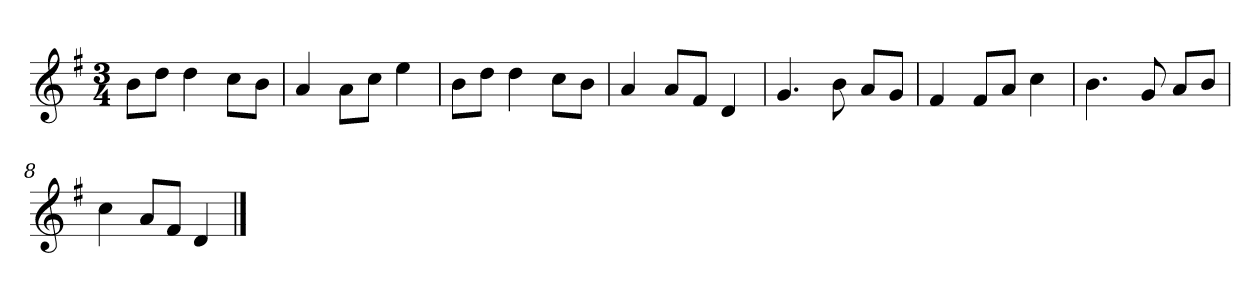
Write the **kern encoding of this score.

**kern
*part1
*staff1
*clefG2
*k[f#]
*G:
*M3/4
=
8b\L
8dd\J
4dd
8cc\L
8b\J
=2
4a
8a\L
8cc\J
4ee
=3
8b\L
8dd\J
4dd
8cc\L
8b\J
=4
4a
8a/L
8f#/J
4d
=5y
4.g
8b
8a/L
8g/J
=6
4f#
8f#/L
8a/J
4cc
=7
4.b
8g
8a/L
8b/J
=8
4cc
8a/L
8f#/J
4d
==
*-
